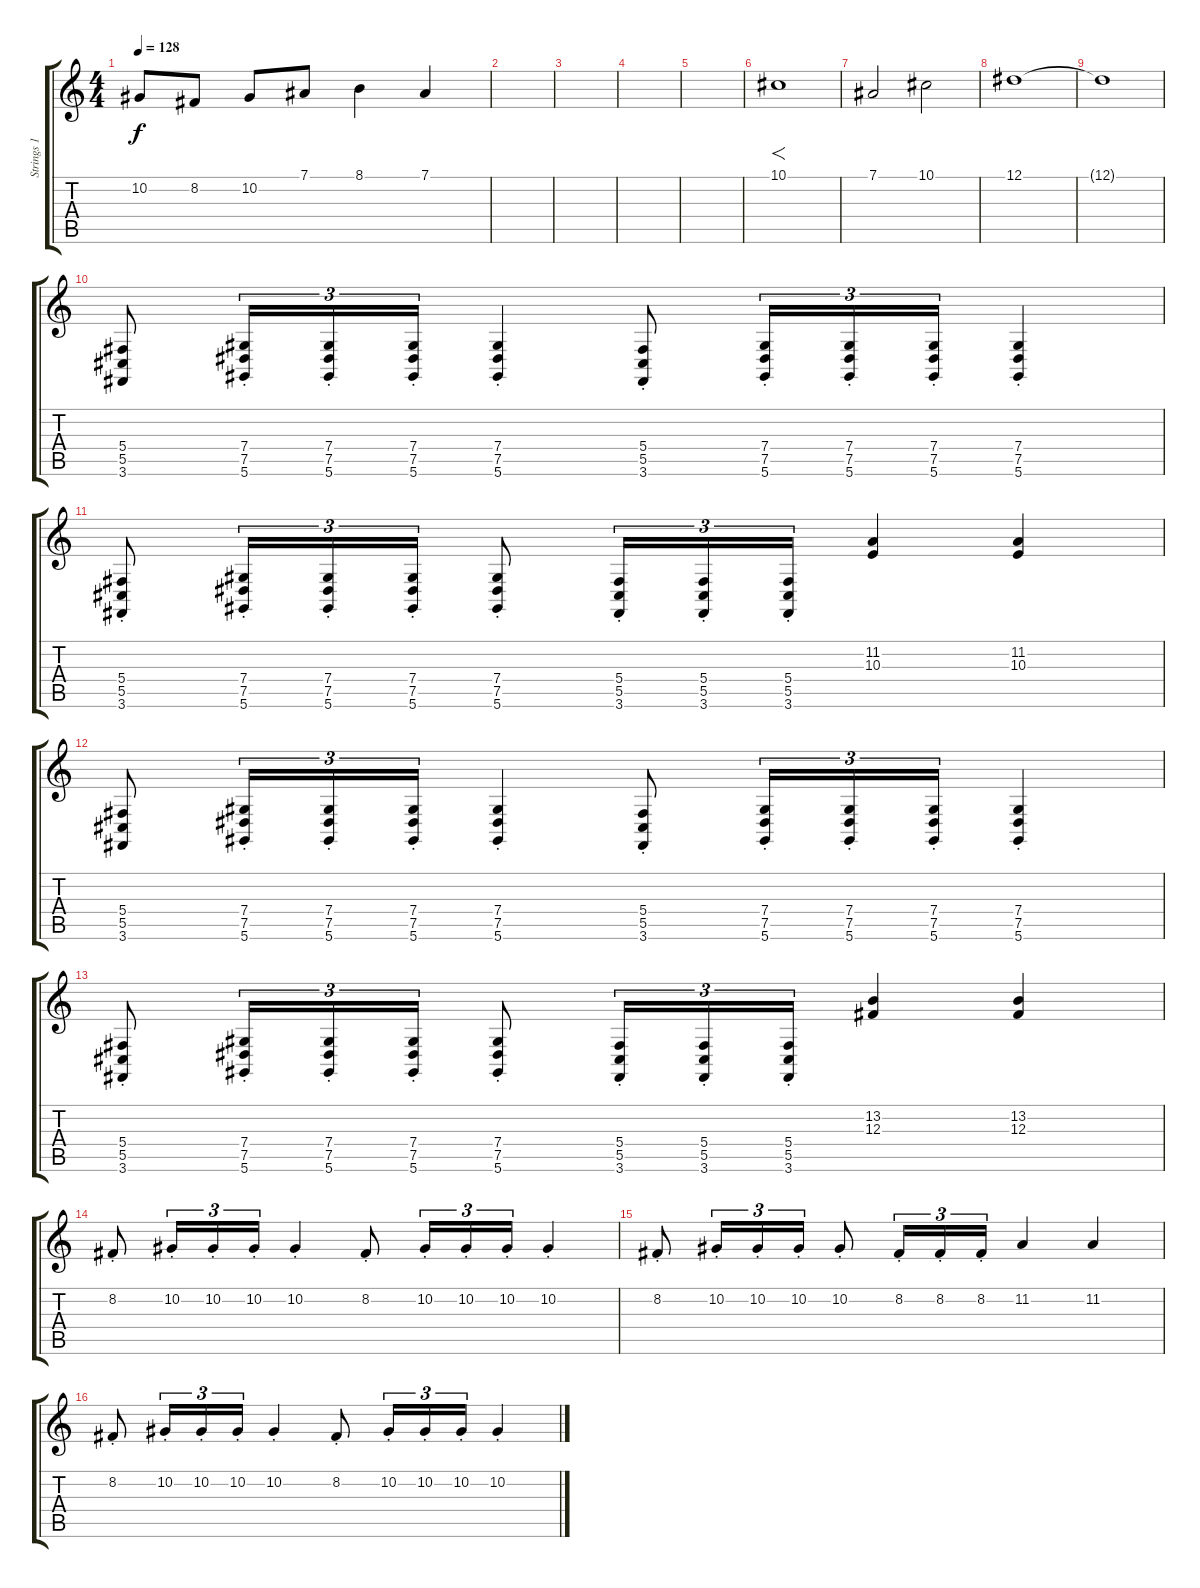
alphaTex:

\track ("Strings 1" "Strings 1") {instrument stringensemble1}
\staff {score tabs}
\tuning (Eb4 Bb3 Gb3 Db3 Ab2 Eb2) {hide}
\ts (4 4)
\tempo 128
\clef g2
\ks c
10.2{t}.8{dy f} 8.2.8 10.2.8 7.1.8 8.1.4 7.1.4 |
|
|
|
|
10.1.1{f volume 13 balance 2 instrument stringensemble1} |
7.1.2 10.1.2 |
12.1.1 |
12.1{t}.1 |
(5.4 5.5 3.6).8{volume 13 balance 2 instrument stringensemble1} (7.4{st} 7.5{st} 5.6{st}).16{tu (3 2)} (7.4{st} 7.5{st} 5.6{st}).16{tu (3 2)} (7.4{st} 7.5{st} 5.6{st}).16{tu (3 2)} (7.4{st} 7.5{st} 5.6{st}).4 (5.4{st} 5.5{st} 3.6{st}).8 (7.4{st} 7.5{st} 5.6{st}).16{tu (3 2)} (7.4{st} 7.5{st} 5.6{st}).16{tu (3 2)} (7.4{st} 7.5{st} 5.6{st}).16{tu (3 2)} (7.4{st} 7.5{st} 5.6{st}).4 |
(5.4{st} 5.5{st} 3.6{st}).8 (7.4{st} 7.5{st} 5.6{st}).16{tu (3 2)} (7.4{st} 7.5{st} 5.6{st}).16{tu (3 2)} (7.4{st} 7.5{st} 5.6{st}).16{tu (3 2)} (7.4{st} 7.5{st} 5.6{st}).8 (5.4{st} 5.5{st} 3.6{st}).16{tu (3 2)} (5.4{st} 5.5{st} 3.6{st}).16{tu (3 2)} (5.4{st} 5.5{st} 3.6{st}).16{tu (3 2)} (11.2 10.3).4 (11.2 10.3).4 |
(5.4 5.5 3.6).8 (7.4{st} 7.5{st} 5.6{st}).16{tu (3 2)} (7.4{st} 7.5{st} 5.6{st}).16{tu (3 2)} (7.4{st} 7.5{st} 5.6{st}).16{tu (3 2)} (7.4{st} 7.5{st} 5.6{st}).4 (5.4{st} 5.5{st} 3.6{st}).8 (7.4{st} 7.5{st} 5.6{st}).16{tu (3 2)} (7.4{st} 7.5{st} 5.6{st}).16{tu (3 2)} (7.4{st} 7.5{st} 5.6{st}).16{tu (3 2)} (7.4{st} 7.5{st} 5.6{st}).4 |
(5.4{st} 5.5{st} 3.6{st}).8 (7.4{st} 7.5{st} 5.6{st}).16{tu (3 2)} (7.4{st} 7.5{st} 5.6{st}).16{tu (3 2)} (7.4{st} 7.5{st} 5.6{st}).16{tu (3 2)} (7.4{st} 7.5{st} 5.6{st}).8 (5.4{st} 5.5{st} 3.6{st}).16{tu (3 2)} (5.4{st} 5.5{st} 3.6{st}).16{tu (3 2)} (5.4{st} 5.5{st} 3.6{st}).16{tu (3 2)} (13.2 12.3).4 (13.2 12.3).4 |
8.2{st}.8{volume 16 instrument trumpet} 10.2{st}.16{tu (3 2)} 10.2{st}.16{tu (3 2)} 10.2{st}.16{tu (3 2)} 10.2{st}.4 8.2{st}.8 10.2{st}.16{tu (3 2)} 10.2{st}.16{tu (3 2)} 10.2{st}.16{tu (3 2)} 10.2{st}.4 |
8.2{st}.8 10.2{st}.16{tu (3 2)} 10.2{st}.16{tu (3 2)} 10.2{st}.16{tu (3 2)} 10.2{st}.8 8.2{st}.16{tu (3 2)} 8.2{st}.16{tu (3 2)} 8.2{st}.16{tu (3 2)} 11.2.4 11.2.4 |
8.2{st}.8 10.2{st}.16{tu (3 2)} 10.2{st}.16{tu (3 2)} 10.2{st}.16{tu (3 2)} 10.2{st}.4 8.2{st}.8 10.2{st}.16{tu (3 2)} 10.2{st}.16{tu (3 2)} 10.2{st}.16{tu (3 2)} 10.2{st}.4
